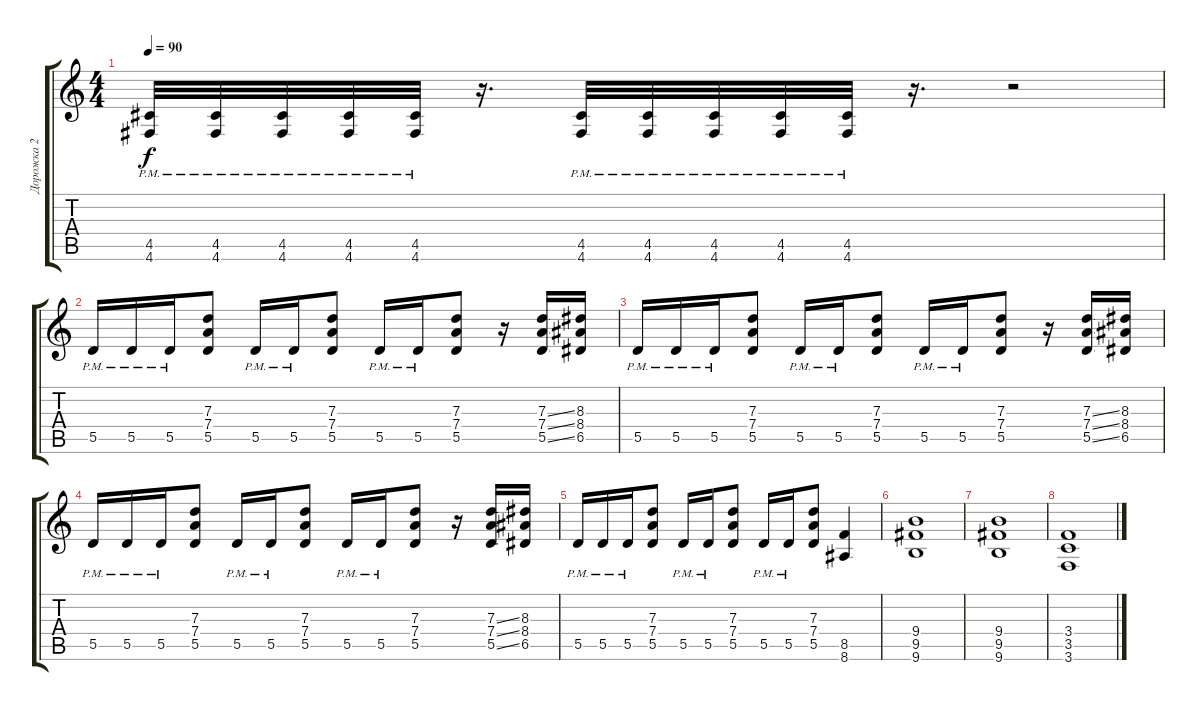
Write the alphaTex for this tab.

\track ("Дорожка 2" "Дорожка 2") {instrument distortionguitar}
\staff {score tabs}
\tuning (E4 B3 G3 D3 A2 D2) {hide}
\ts (4 4)
\tempo 90
\clef g2
\ks c
(4.5{pm} 4.6{pm}).32{dy f} (4.5{pm} 4.6{pm}).32 (4.5{pm} 4.6{pm}).32 (4.5{pm} 4.6{pm}).32 (4.5{pm} 4.6{pm}).32 r.16{d} (4.5{pm} 4.6{pm}).32 (4.5{pm} 4.6{pm}).32 (4.5{pm} 4.6{pm}).32 (4.5{pm} 4.6{pm}).32 (4.5{pm} 4.6{pm}).32 r.16{d} r.2 |
5.5{pm}.16 5.5{pm}.16 5.5{pm}.16 (7.3 7.4 5.5).8 5.5{pm}.16 5.5{pm}.16 (7.3 7.4 5.5).8 5.5{pm}.16 5.5{pm}.16 (7.3 7.4 5.5).8 r.16 (7.3{ss} 7.4{ss} 5.5{ss}).16 (8.3 8.4 6.5).16 |
5.5{pm}.16 5.5{pm}.16 5.5{pm}.16 (7.3 7.4 5.5).8 5.5{pm}.16 5.5{pm}.16 (7.3 7.4 5.5).8 5.5{pm}.16 5.5{pm}.16 (7.3 7.4 5.5).8 r.16 (7.3{ss} 7.4{ss} 5.5{ss}).16 (8.3 8.4 6.5).16 |
5.5{pm}.16 5.5{pm}.16 5.5{pm}.16 (7.3 7.4 5.5).8 5.5{pm}.16 5.5{pm}.16 (7.3 7.4 5.5).8 5.5{pm}.16 5.5{pm}.16 (7.3 7.4 5.5).8 r.16 (7.3{ss} 7.4{ss} 5.5{ss}).16 (8.3 8.4 6.5).16 |
5.5{pm}.16 5.5{pm}.16 5.5{pm}.16 (7.3 7.4 5.5).8 5.5{pm}.16 5.5{pm}.16 (7.3 7.4 5.5).8 5.5{pm}.16 5.5{pm}.16 (7.3 7.4 5.5).8 (8.5 8.6).4 |
(9.4 9.5 9.6).1 |
(9.4 9.5 9.6).1 |
(3.4 3.5 3.6).1
